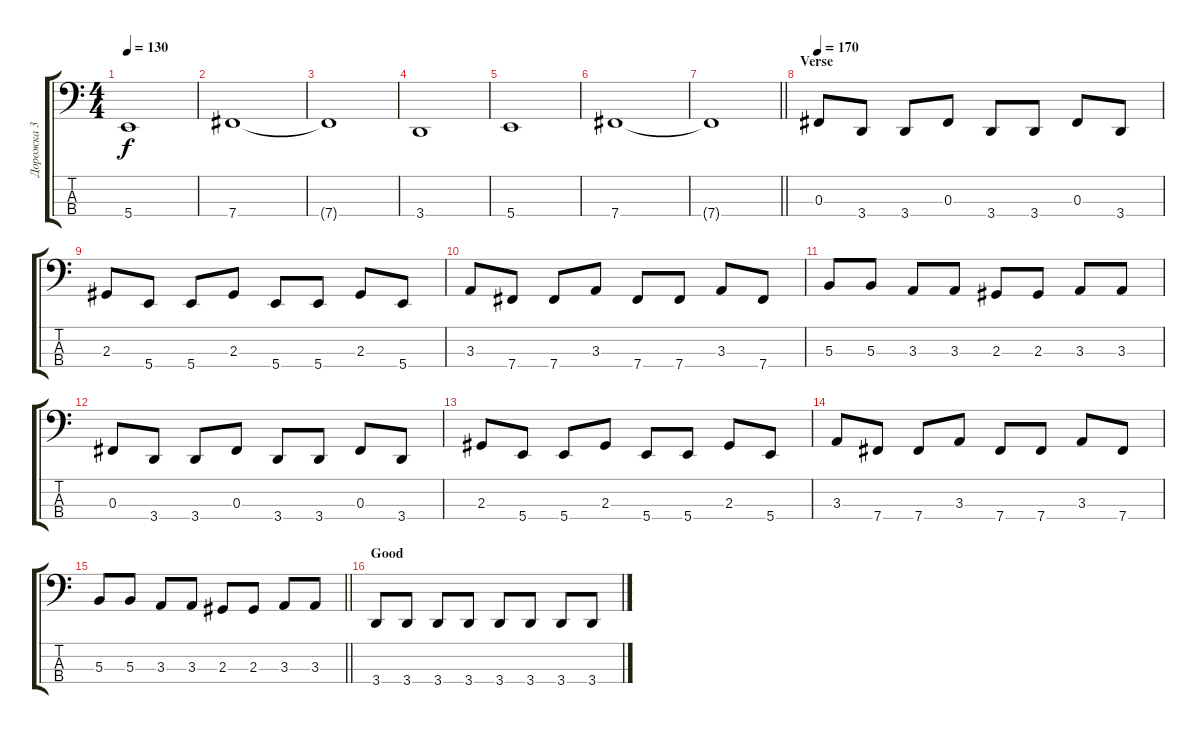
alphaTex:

\track ("Дорожка 3" "Дорожка 3") {instrument electricbassfinger}
\staff {score tabs}
\tuning (E2 B1 Gb1 B0) {hide}
\ts (4 4)
\tempo 130
\clef f4
\ks c
5.4.1{dy f} |
7.4.1 |
7.4{t}.1 |
3.4.1 |
5.4.1 |
7.4.1 |
\barLineRight lightlight
7.4{t}.1 |
\section ("" "Verse")
\tempo 170
0.3.8 3.4.8 3.4.8 0.3.8 3.4.8 3.4.8 0.3.8 3.4.8 |
2.3.8 5.4.8 5.4.8 2.3.8 5.4.8 5.4.8 2.3.8 5.4.8 |
3.3.8 7.4.8 7.4.8 3.3.8 7.4.8 7.4.8 3.3.8 7.4.8 |
5.3.8 5.3.8 3.3.8 3.3.8 2.3.8 2.3.8 3.3.8 3.3.8 |
0.3.8 3.4.8 3.4.8 0.3.8 3.4.8 3.4.8 0.3.8 3.4.8 |
2.3.8 5.4.8 5.4.8 2.3.8 5.4.8 5.4.8 2.3.8 5.4.8 |
3.3.8 7.4.8 7.4.8 3.3.8 7.4.8 7.4.8 3.3.8 7.4.8 |
\barLineRight lightlight
5.3.8 5.3.8 3.3.8 3.3.8 2.3.8 2.3.8 3.3.8 3.3.8 |
\section ("" "Good")
3.4.8 3.4.8 3.4.8 3.4.8 3.4.8 3.4.8 3.4.8 3.4.8
